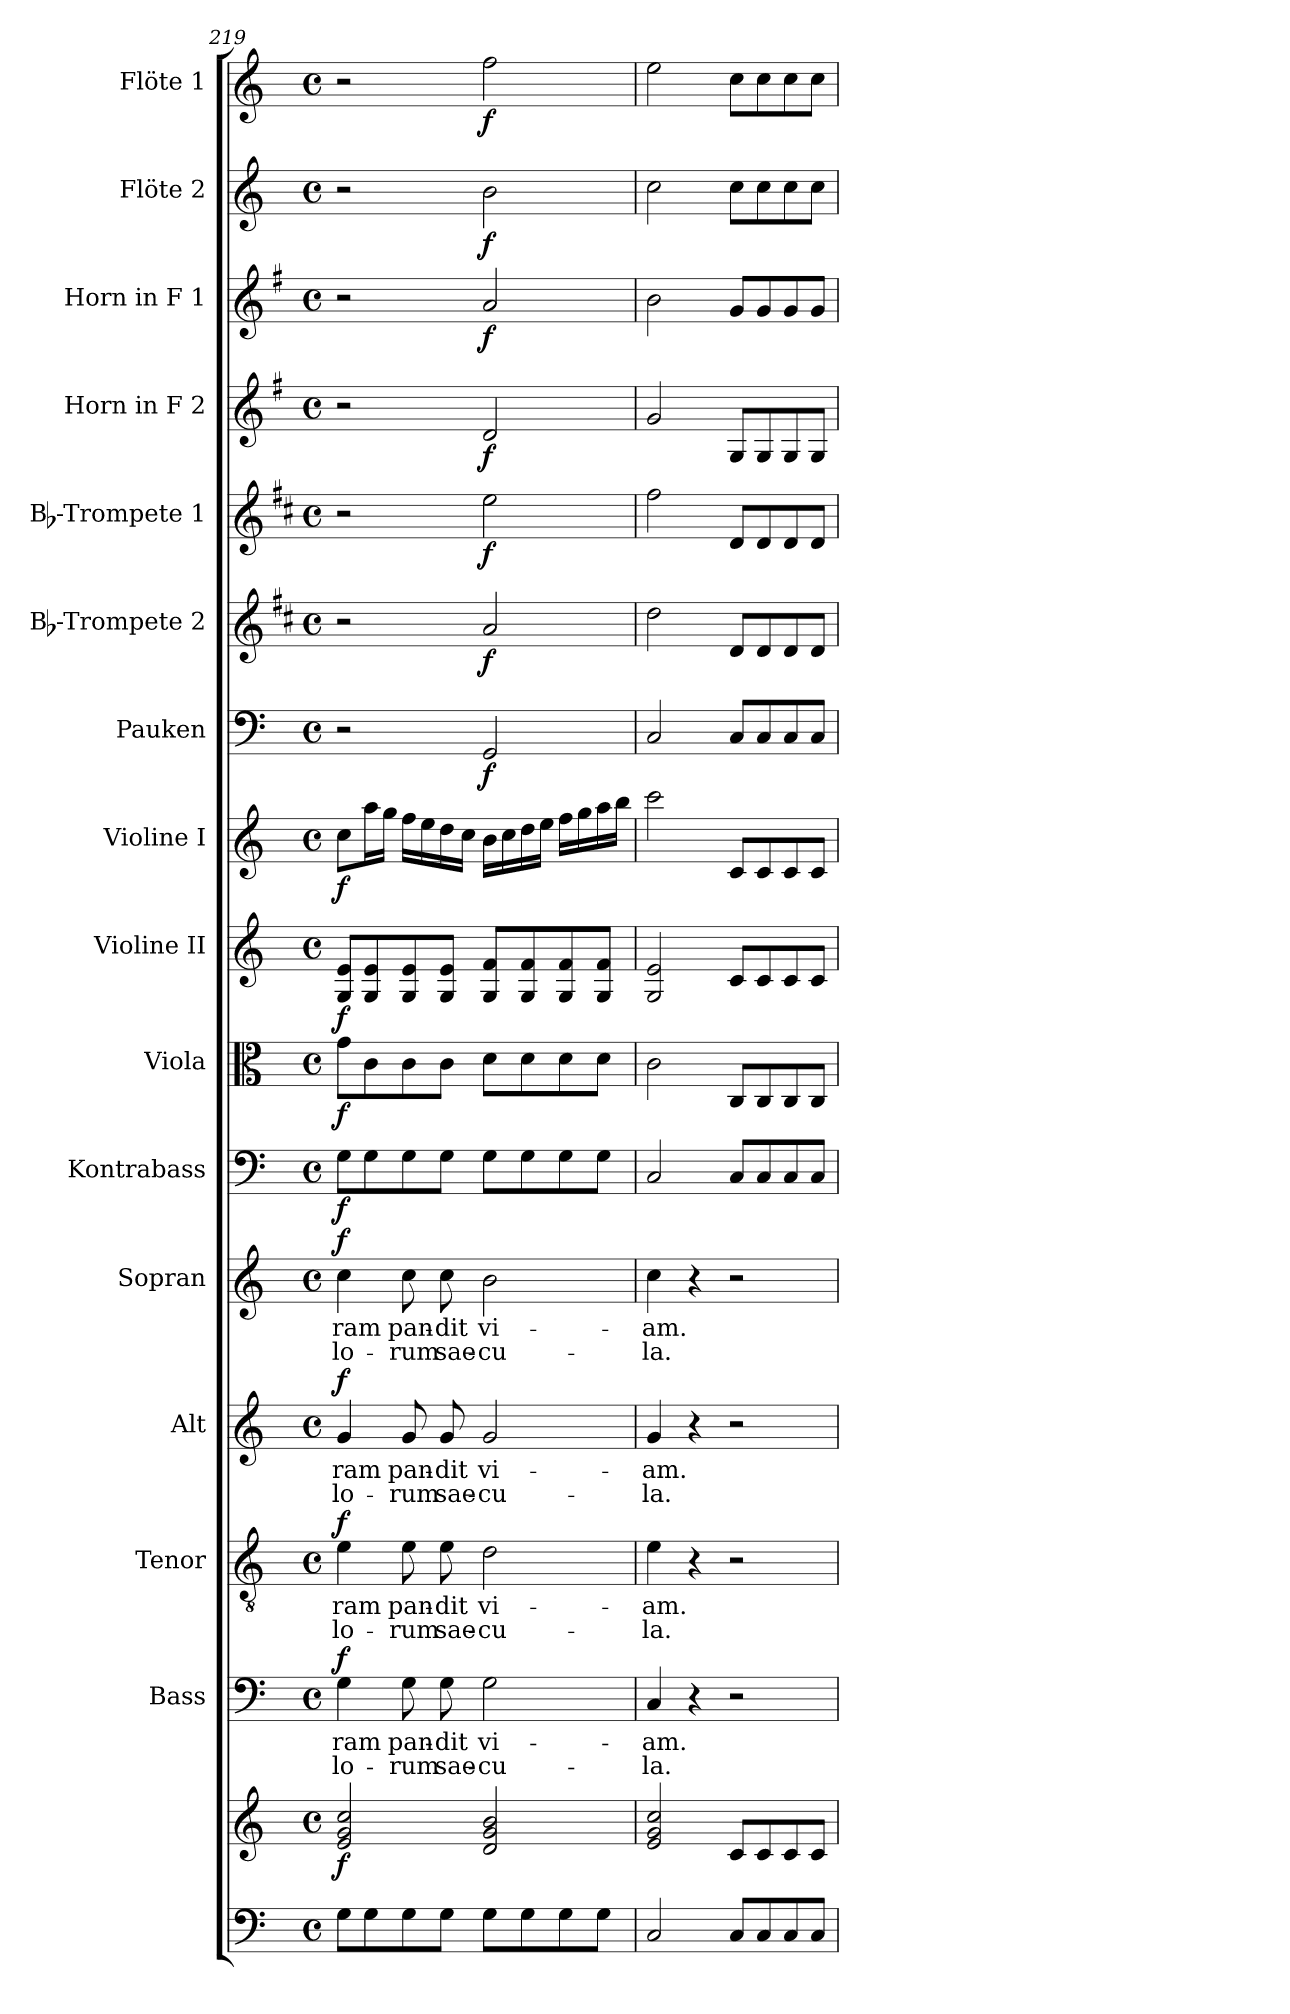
**kern	**kern	**dynam	**kern	**text	**text	**dynam	**kern	**text	**text	**dynam	**kern	**text	**text	**dynam	**kern	**text	**text	**dynam	**kern	**dynam	**kern	**dynam	**kern	**dynam	**kern	**dynam	**kern	**dynam	**kern	**dynam	**kern	**dynam	**kern	**dynam	**kern	**dynam	**kern	**dynam	**kern	**dynam
*part16	*part16	*part16	*part15	*part15	*part15	*part15	*part14	*part14	*part14	*part14	*part13	*part13	*part13	*part13	*part12	*part12	*part12	*part12	*part11	*part11	*part10	*part10	*part9	*part9	*part8	*part8	*part7	*part7	*part6	*part6	*part5	*part5	*part4	*part4	*part3	*part3	*part2	*part2	*part1	*part1
*staff17	*staff16	*staff16/17	*staff15	*staff15	*staff15	*staff15	*staff14	*staff14	*staff14	*staff14	*staff13	*staff13	*staff13	*staff13	*staff12	*staff12	*staff12	*staff12	*staff11	*staff11	*staff10	*staff10	*staff9	*staff9	*staff8	*staff8	*staff7	*staff7	*staff6	*staff6	*staff5	*staff5	*staff4	*staff4	*staff3	*staff3	*staff2	*staff2	*staff1	*staff1
*	*	*	*I"Bass	*	*	*	*I"Tenor	*	*	*	*I"Alt	*	*	*	*I"Sopran	*	*	*	*I"Kontrabass	*	*I"Viola	*	*I"Violine II	*	*I"Violine I	*	*I"Pauken	*	*I"Bb-Trompete 2	*	*I"Bb-Trompete 1	*	*I"Horn in F 2	*	*I"Horn in F 1	*	*I"Flöte 2	*	*I"Flöte 1	*
*	*	*	*I'B.	*	*	*	*I'T.	*	*	*	*I'A.	*	*	*	*I'S.	*	*	*	*I'Kb.	*	*I'Vla.	*	*I'Vl. II	*	*I'Vl. I	*	*I'Pk.	*	*I'Bb Trp. 2	*	*I'Bb Trp. 1	*	*	*	*	*	*I'Fl. 2	*	*I'Fl. 1	*
*clefF4	*clefG2	*	*clefF4	*	*	*	*clefGv2	*	*	*	*clefG2	*	*	*	*clefG2	*	*	*	*clefF4	*	*clefC3	*	*clefG2	*	*clefG2	*	*clefF4	*	*clefG2	*	*clefG2	*	*clefG2	*	*clefG2	*	*clefG2	*	*clefG2	*
*	*	*	*	*	*	*	*	*	*	*	*	*	*	*	*	*	*	*	*ITrd7c12	*	*	*	*	*	*	*	*	*	*ITrd1c2	*	*ITrd1c2	*	*ITrd4c7	*	*ITrd4c7	*	*	*	*	*
*k[]	*k[]	*	*k[]	*	*	*	*k[]	*	*	*	*k[]	*	*	*	*k[]	*	*	*	*k[]	*	*k[]	*	*k[]	*	*k[]	*	*k[]	*	*k[]	*	*k[]	*	*k[]	*	*k[]	*	*k[]	*	*k[]	*
*C:	*C:	*	*C:	*	*	*	*C:	*	*	*	*C:	*	*	*	*C:	*	*	*	*C:	*	*C:	*	*C:	*	*C:	*	*C:	*	*C:	*	*C:	*	*C:	*	*C:	*	*C:	*	*C:	*
*M4/4	*M4/4	*	*M4/4	*	*	*	*M4/4	*	*	*	*M4/4	*	*	*	*M4/4	*	*	*	*M4/4	*	*M4/4	*	*M4/4	*	*M4/4	*	*M4/4	*	*M4/4	*	*M4/4	*	*M4/4	*	*M4/4	*	*M4/4	*	*M4/4	*
*met(c)	*met(c)	*	*met(c)	*	*	*	*met(c)	*	*	*	*met(c)	*	*	*	*met(c)	*	*	*	*met(c)	*	*met(c)	*	*met(c)	*	*met(c)	*	*met(c)	*	*met(c)	*	*met(c)	*	*met(c)	*	*met(c)	*	*met(c)	*	*met(c)	*
=219	=219	=219	=219	=219	=219	=219	=219	=219	=219	=219	=219	=219	=219	=219	=219	=219	=219	=219	=219	=219	=219	=219	=219	=219	=219	=219	=219	=219	=219	=219	=219	=219	=219	=219	=219	=219	=219	=219	=219	=219
!	!	!LO:DY:b	!	!LO:LY:b	!LO:LY:b	!LO:DY:a	!	!LO:LY:b	!LO:LY:b	!LO:DY:a	!	!LO:LY:b	!LO:LY:b	!LO:DY:a	!	!LO:LY:b	!LO:LY:b	!LO:DY:a	!	!LO:DY:b	!	!LO:DY:b	!	!LO:DY:b	!	!LO:DY:b	!	!	!	!	!	!	!	!	!	!	!	!	!	!
8G\L	2e/ 2g/ 2cc/	f	4G\	-ram	-lo-	f	4e\	-ram	-lo-	f	4g/	-ram	-lo-	f	4cc\	-ram	-lo-	f	8GG\L	f	8g\L	f	8G/ 8e/L	f	8cc\L	f	2r	.	2r	.	2r	.	2r	.	2r	.	2r	.	2r	.
8G\	.	.	.	.	.	.	.	.	.	.	.	.	.	.	.	.	.	.	8GG\	.	8c\	.	8G/ 8e/	.	16aa\L	.	.	.	.	.	.	.	.	.	.	.	.	.	.	.
.	.	.	.	.	.	.	.	.	.	.	.	.	.	.	.	.	.	.	.	.	.	.	.	.	16gg\JJ	.	.	.	.	.	.	.	.	.	.	.	.	.	.	.
!	!	!	!	!LO:LY:b	!LO:LY:b	!	!	!LO:LY:b	!LO:LY:b	!	!	!LO:LY:b	!LO:LY:b	!	!	!LO:LY:b	!LO:LY:b	!	!	!	!	!	!	!	!	!	!	!	!	!	!	!	!	!	!	!	!	!	!	!
8G\	.	.	8G\	pan-	-rum	.	8e\	pan-	-rum	.	8g/	pan-	-rum	.	8cc\	pan-	-rum	.	8GG\	.	8c\	.	8G/ 8e/	.	16ff\LL	.	.	.	.	.	.	.	.	.	.	.	.	.	.	.
.	.	.	.	.	.	.	.	.	.	.	.	.	.	.	.	.	.	.	.	.	.	.	.	.	16ee\	.	.	.	.	.	.	.	.	.	.	.	.	.	.	.
!	!	!	!	!LO:LY:b	!LO:LY:b	!	!	!LO:LY:b	!LO:LY:b	!	!	!LO:LY:b	!LO:LY:b	!	!	!LO:LY:b	!LO:LY:b	!	!	!	!	!	!	!	!	!	!	!	!	!	!	!	!	!	!	!	!	!	!	!
8G\J	.	.	8G\	-dit	sae-	.	8e\	-dit	sae-	.	8g/	-dit	sae-	.	8cc\	-dit	sae-	.	8GG\J	.	8c\J	.	8G/ 8e/J	.	16dd\	.	.	.	.	.	.	.	.	.	.	.	.	.	.	.
.	.	.	.	.	.	.	.	.	.	.	.	.	.	.	.	.	.	.	.	.	.	.	.	.	16cc\JJ	.	.	.	.	.	.	.	.	.	.	.	.	.	.	.
!	!	!	!	!LO:LY:b	!LO:LY:b	!	!	!LO:LY:b	!LO:LY:b	!	!	!LO:LY:b	!LO:LY:b	!	!	!LO:LY:b	!LO:LY:b	!	!	!	!	!	!	!	!	!	!	!LO:DY:b	!	!LO:DY:b	!	!LO:DY:b	!	!LO:DY:b	!	!LO:DY:b	!	!LO:DY:b	!	!LO:DY:b
8G\L	2d/ 2g/ 2b/	.	2G\	vi-	-cu-	.	2d\	vi-	-cu-	.	2g/	vi-	-cu-	.	2b\	vi-	-cu-	.	8GG\L	.	8d\L	.	8G/ 8f/L	.	16b\LL	.	2GG/	f	2g/	f	2dd\	f	2G/	f	2d/	f	2b\	f	2ff\	f
.	.	.	.	.	.	.	.	.	.	.	.	.	.	.	.	.	.	.	.	.	.	.	.	.	16cc\	.	.	.	.	.	.	.	.	.	.	.	.	.	.	.
8G\	.	.	.	.	.	.	.	.	.	.	.	.	.	.	.	.	.	.	8GG\	.	8d\	.	8G/ 8f/	.	16dd\	.	.	.	.	.	.	.	.	.	.	.	.	.	.	.
.	.	.	.	.	.	.	.	.	.	.	.	.	.	.	.	.	.	.	.	.	.	.	.	.	16ee\JJ	.	.	.	.	.	.	.	.	.	.	.	.	.	.	.
8G\	.	.	.	.	.	.	.	.	.	.	.	.	.	.	.	.	.	.	8GG\	.	8d\	.	8G/ 8f/	.	16ff\LL	.	.	.	.	.	.	.	.	.	.	.	.	.	.	.
.	.	.	.	.	.	.	.	.	.	.	.	.	.	.	.	.	.	.	.	.	.	.	.	.	16gg\	.	.	.	.	.	.	.	.	.	.	.	.	.	.	.
8G\J	.	.	.	.	.	.	.	.	.	.	.	.	.	.	.	.	.	.	8GG\J	.	8d\J	.	8G/ 8f/J	.	16aa\	.	.	.	.	.	.	.	.	.	.	.	.	.	.	.
.	.	.	.	.	.	.	.	.	.	.	.	.	.	.	.	.	.	.	.	.	.	.	.	.	16bb\JJ	.	.	.	.	.	.	.	.	.	.	.	.	.	.	.
=220	=220	=220	=220	=220	=220	=220	=220	=220	=220	=220	=220	=220	=220	=220	=220	=220	=220	=220	=220	=220	=220	=220	=220	=220	=220	=220	=220	=220	=220	=220	=220	=220	=220	=220	=220	=220	=220	=220	=220	=220
!	!	!	!	!LO:LY:b	!LO:LY:b	!	!	!LO:LY:b	!LO:LY:b	!	!	!LO:LY:b	!LO:LY:b	!	!	!LO:LY:b	!LO:LY:b	!	!	!	!	!	!	!	!	!	!	!	!	!	!	!	!	!	!	!	!	!	!	!
2C/	2e/ 2g/ 2cc/	.	4C/	-am.	-la.	.	4e\	-am.	-la.	.	4g/	-am.	-la.	.	4cc\	-am.	-la.	.	2CC/	.	2c\	.	2G/ 2e/	.	2ccc\	.	2C/	.	2cc\	.	2ee\	.	2c/	.	2e\	.	2cc\	.	2ee\	.
.	.	.	4r	.	.	.	4r	.	.	.	4r	.	.	.	4r	.	.	.	.	.	.	.	.	.	.	.	.	.	.	.	.	.	.	.	.	.	.	.	.	.
8C/L	8c/L	.	2r	.	.	.	2r	.	.	.	2r	.	.	.	2r	.	.	.	8CC/L	.	8C/L	.	8c/L	.	8c/L	.	8C/L	.	8c/L	.	8c/L	.	8C/L	.	8c/L	.	8cc\L	.	8cc\L	.
8C/	8c/	.	.	.	.	.	.	.	.	.	.	.	.	.	.	.	.	.	8CC/	.	8C/	.	8c/	.	8c/	.	8C/	.	8c/	.	8c/	.	8C/	.	8c/	.	8cc\	.	8cc\	.
8C/	8c/	.	.	.	.	.	.	.	.	.	.	.	.	.	.	.	.	.	8CC/	.	8C/	.	8c/	.	8c/	.	8C/	.	8c/	.	8c/	.	8C/	.	8c/	.	8cc\	.	8cc\	.
8C/J	8c/J	.	.	.	.	.	.	.	.	.	.	.	.	.	.	.	.	.	8CC/J	.	8C/J	.	8c/J	.	8c/J	.	8C/J	.	8c/J	.	8c/J	.	8C/J	.	8c/J	.	8cc\J	.	8cc\J	.
=	=	=	=	=	=	=	=	=	=	=	=	=	=	=	=	=	=	=	=	=	=	=	=	=	=	=	=	=	=	=	=	=	=	=	=	=	=	=	=	=
*-	*-	*-	*-	*-	*-	*-	*-	*-	*-	*-	*-	*-	*-	*-	*-	*-	*-	*-	*-	*-	*-	*-	*-	*-	*-	*-	*-	*-	*-	*-	*-	*-	*-	*-	*-	*-	*-	*-	*-	*-
